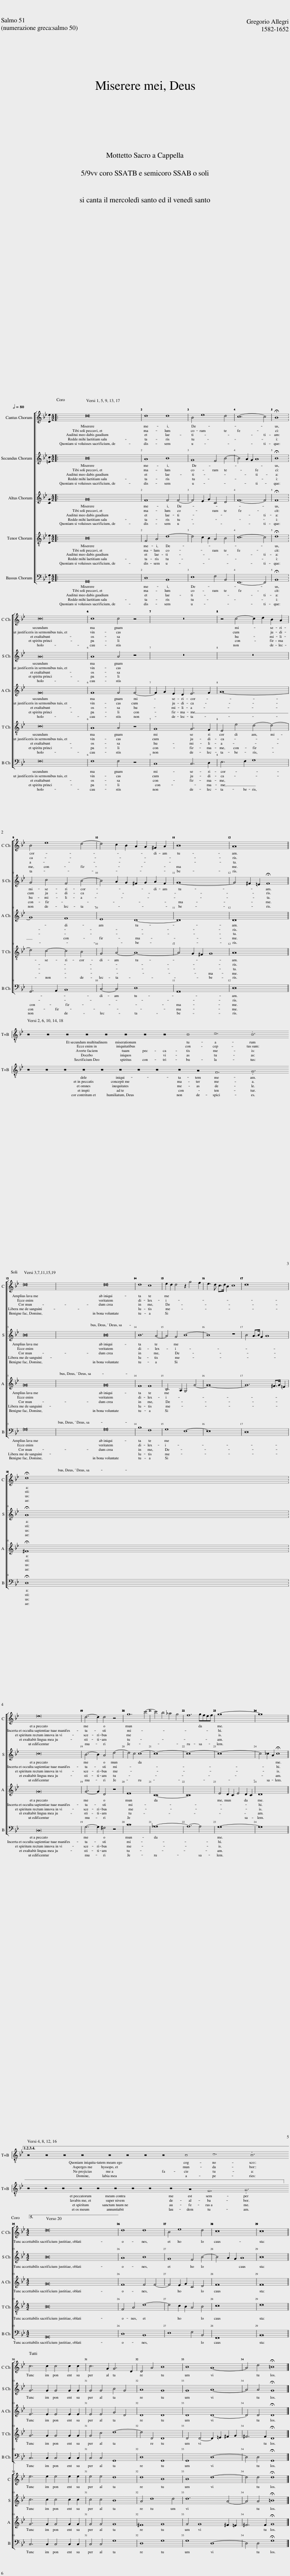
X:1
%%score [ 1 2 3 4 5 ] 6 [ 7 8 9 10 ]
L:1/8
Q:1/2=80
M:4/2
I:linebreak $
K:Bb
U:s=!stemless!
V:1 treble
V:2 treble
V:3 treble
V:4 treble-8
V:5 bass
V:6 treble-8
V:7 treble
V:8 treble
V:9 treble
V:10 bass
V:1
|: sd16 | d8 d8 | B4 e8 d4 | c12- c4 | !fermata!B8 |$ %5
 sc8 | c8 c4 z4 | z16 | z4 c4- c2 d2 B2 A2 |$ B4 e8 d4- | %10
 d4 c2 B2 A2 G2 ^F2 A2 | B16 | A16 ||$ z16 | z16 |$ %15
 z16 | z16 ||$ z16 | z16 | z16 | %20
 z16 | z16 | z16 |$ z8 |$ z8 | %25
 z16 | z16 | z16 | z16 | z16 | %30
 z16 ||1,2,3,4$ z16 | z16 |$ z16 | z16 :|5$ %35
[M:4/2] d16 || d8 d8 | B4 e8 d4 | c16 | c16 ||$ %40
 c6 c2 c4 c2 c2 | c6 G2 G6 D2 | D4 A4 B8 | B8 A8- | A4 d4 !fermata!=B8 |] %45
V:2
|: sB16 | A8 B8 | G8 F4 B4- | B4 A2 G2 A8 | !fermata!B8 |$ %5
 sA8 | A8 A4 z4 | z16 | z16 |$ G4 c4 F4 B4- | %10
 B4 A2 G2 ^F2 G2 A2 F2 | G16- | G4 ^F2 =E2 !fermata!F8 ||$ z16 | z16 |$ %15
 z16 | z16 ||$ z16 | z16 | z16 | %20
 z16 | z16 | z16 |$ z8 |$ z8 | %25
 z16 | z16 | z16 | z16 | z16 | %30
 z16 ||1,2,3,4$ z16 | z16 |$ z16 | z16 :|5$ %35
[M:4/2] B16 || A8 B8 | G8 F4 B4- | B4 A2 G2 A8 | B16 ||$ %40
 G6 G2 G4 G2 G2 | G4 G4 B4 G4 | A8 G8 | G8 A8- | A4 A4 !fermata!G8 |] %45
V:3
|: sG16 | F8 F4 F4- | F4 E2 G2 C4 D4 | F12- F4 | !fermata!F8 |$ %5
 sF8 | F8 F4 F4- | F2 G2 E2 D2 E6 F2 | G16- |$ G8 F8 | %10
 E8 D8- | D16 | D16 ||$ z16 | z16 |$ %15
 z16 | z16 ||$ z16 | z16 | z16 | %20
 z16 | z16 | z16 |$ z8 |$ z8 | %25
 z16 | z16 | z16 | z16 | z16 | %30
 z16 ||1,2,3,4$ z16 | z16 |$ z16 | z16 :|5$ %35
[M:4/2] G16 || F8 F4 F4- | F4 E2 G2 C4 D4 | F16 | F16 ||$ %40
 E6 E2 E4 E2 E2 | E4 E4 G4 D4 | D8 D8 | D8 D8- | D4 D4 !fermata!D8 |] %45
V:4
|: sB16 | F4 A4 d8- | d4 c2 B2 A4 B4 | c12- c4 | !fermata!d8 |$ %5
 sc8 | A8 A4 z4 | G8 G6 F2 | E4 e4 d4- d4- |$ d4 c4- c4 B4 | %10
 G4 A4- A8- | A4 G2 ^F2 G8 | A16 ||$ z16 | z16 |$ %15
 z16 | z16 ||$ z16 | z16 | z16 | %20
 z16 | z16 | z16 |$ z8 |$ z8 | %25
 z16 | z16 | z16 | z16 | z16 | %30
 z16 ||1,2,3,4$ z16 | z16 |$ z16 | z16 :|5$ %35
[M:4/2] B16 || F4 A4 d8- | d4 c2 B2 A4 B4 | c16 | d16 ||$ %40
 G6 G2 G4 G2 G2 | G4 c4 d8- | d4 D4 D8 | D4 D4- D2 =E2 ^F2 G2 | ^F6 F2 !fermata!D8 |] %45
V:5
|: sG,,16 | D,8 B,,8 | E,8 F,4 B,,4 | F,,12- F,,4 | !fermata!B,,8 |$ %5
 sF,8 | F,8 F,4 z4 | C,8 C,6 D,2 | E,6 F,2 G,8 |$ G,,6 A,,2 B,,8 | %10
 C,4- C,4 D,8 | G,,16 | D,16 ||$ z16 | z16 |$ %15
 z16 | z16 ||$ z16 | z16 | z16 | %20
 z16 | z16 | z16 |$ z8 |$ z8 | %25
 z16 | z16 | z16 | z16 | z16 | %30
 z16 ||1,2,3,4$ z16 | z16 |$ z16 | z16 :|5$ %35
[M:4/2] G,,16 || D,8 B,,8 | E,8 F,4 B,,4 | F,,16 | B,,16 ||$ %40
 C,6 C,2 C,4 C,2 C,2 | C,4 C,4 G,,8 | D,8 G,,8 | G,,8 D,8- | D,4 D,4 !fermata!G,,8 |] %45
V:6
|: x16 | x16 | x16 | x16 | z8 |$ %5
 z8 | z16 | z16 | z16 |$ z16 | %10
 z16 | z16 | z16 ||$ sB2 sB2 sB2 sB2 sB2 sB2 sB2 sB2 | sB4 sc6 .sB6 |$ %15
 sB2 sB2 sB2 sB2 sB2 sB2 sB2 sB2 | sB2 sA2 sF6 .sG6 ||$ z16 | z16 | z16 | %20
 z16 | z16 | z16 |$ z8 |$ z8 | %25
 z16 | z16 | z16 | z16 | z16 | %30
 z16 ||1,2,3,4$ sB2 sB2 sB2 sB2 sB2 sB2 sB2 sB2 | sB4 sc6 .sB6 |$ sB2 sB2 sB2 sB2 sB2 sB2 sB2 sB2 | sB2 sA2 sF6 .sG6 :|5$ %35
[M:4/2] z16 || z16 | z16 | z16 | z16 ||$ %40
 z16 | z16 | z16 | z16 | z16 |] %45
V:7
|: z16 | z16 | z16 | z16 | z8 |$ %5
 z8 | z16 | z16 | z16 |$ z16 | %10
 z16 | z16 | z16 ||$ z16 | z16 |$ %15
 z16 | z16 ||$ sd16 | sd16 | d8 c8 | %20
 e2 d2 d4 z2 g4 f2 | e3 d c>d B2 c8 | d16 |$ !fermata!d8 |$ se8 | %25
 d6- d2 d4 z4 | g12 c'4- | c'4 b4 _a4 g4 | f12 gfef | g16- | %30
 g16 ||1,2,3,4$ z16 | z16 |$ z16 | z16 :|5$ %35
[M:4/2] z16 || z16 | z16 | z16 | z16 ||$ %40
 e6 e2 e4 e2 e2 | e4 e4 d8 | d8 B8 | B8 d8- | d4 d4 !fermata!d8 |] %45
V:8
|: z16 | z16 | z16 | z16 | z8 |$ %5
 z8 | z16 | z16 | z16 |$ z16 | %10
 z16 | z16 | z16 ||$ z16 | z16 |$ %15
 z16 | z16 ||$ sB16 | sB16 | B12 A4- | %20
 A4 G4 B8- | B8 z8 | B4 A>B G2 A8 |$ !fermata!A8 |$ sc8 | %25
 B6- B2 A4 d4- | d4 c4 c8- | c16- | c16- | c16- | %30
 c4 _c2 A2 !fermata!c8 ||1,2,3,4$ z16 | z16 |$ z16 | z16 :|5$ %35
[M:4/2] z16 || z16 | z16 | z16 | z16 ||$ %40
 c6 c2 c4 c2 c2 | c4 c4 B8 | A4 d8 d4 | d12 A4- | A4 A4 !fermata!=B8 |] %45
V:9
|: z16 | z16 | z16 | z16 | z8 |$ %5
 z8 | z16 | z16 | z16 |$ z16 | %10
 z16 | z16 | z16 ||$ z16 | z16 |$ %15
 z16 | z16 ||$ sG16 | sG16 | F8 F8 | %20
 B,6 A,2 G,4 G4- | G16- | G12 ^F>G =E2 |$ !fermata!^F8 |$ sG8 | %25
 G6- G2 D4 z4 | E16 | C16- | C16 | E4 D2 C2 E4 D2 C2 | %30
 D16 ||1,2,3,4$ z16 | z16 |$ z16 | z16 :|5$ %35
[M:4/2] z16 || z16 | z16 | z16 | z16 ||$ %40
 G6 G2 G4 G2 G2 | G4 G4 G8 | ^F8 G8 | G4 G8 ^F2 =E2 | ^F6 F2 !fermata!G8 |] %45
V:10
|: z16 | z16 | z16 | z16 | z8 |$ %5
 z8 | z16 | z16 | z16 |$ z16 | %10
 z16 | z16 | z16 ||$ z16 | z16 |$ %15
 z16 | z16 ||$ sG,16 | sG,16 | B,8 F,8 | %20
 G,8 E,8- | E,16 | D,16 |$ !fermata!D,8 |$ sC,8 | %25
 G,6- G,2 ^F,4 z4 | C16 | _A,16- | A,12- A,4 | G,16- | %30
 G,16 ||1,2,3,4$ z16 | z16 |$ z16 | z16 :|5$ %35
[M:4/2] z16 || z16 | z16 | z16 | z16 ||$ %40
 C,6 C,2 C,4 C,2 C,2 | C,4 C,4 G,8 | D,8 G,8 | G,8 D,8- | D,4 D,4 !fermata!G,8 |] %45
